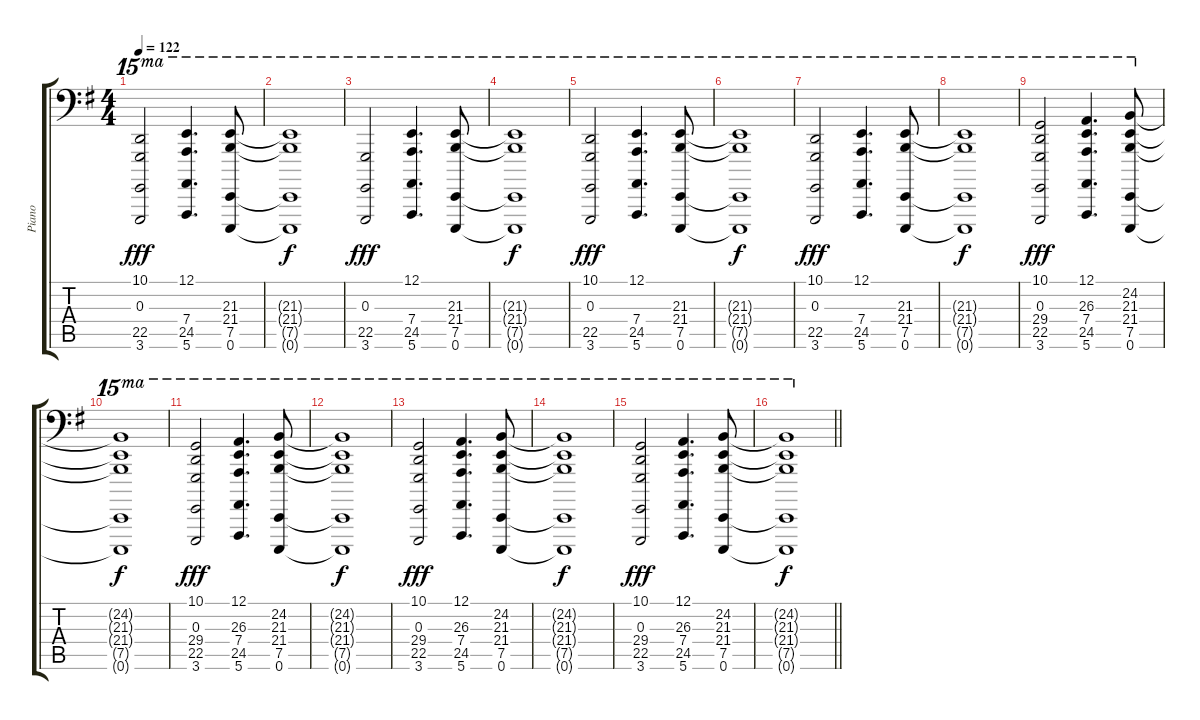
\track ("Piano" "Piano") {instrument acousticgrandpiano}
\staff {score tabs}
\tuning (E3 B2 G2 D2 A1 E1) {hide}
\ts (4 4)
\tempo 122
\clef f4
\ks g
(10.1 0.3 22.5 3.6).2{ot 15ma dy fff} (12.1 7.4 24.5 5.6).4{d ot 15ma} (21.3 21.4 7.5 0.6).8{ot 15ma} |
(21.3{t} 21.4{t} 7.5{t} 0.6{t}).1{ot 15ma dy f} |
(0.3 22.5 3.6).2{ot 15ma dy fff} (12.1 7.4 24.5 5.6).4{d ot 15ma} (21.3 21.4 7.5 0.6).8{ot 15ma} |
(21.3{t} 21.4{t} 7.5{t} 0.6{t}).1{ot 15ma dy f} |
(10.1 0.3 22.5 3.6).2{ot 15ma dy fff} (12.1 7.4 24.5 5.6).4{d ot 15ma} (21.3 21.4 7.5 0.6).8{ot 15ma} |
(21.3{t} 21.4{t} 7.5{t} 0.6{t}).1{ot 15ma dy f} |
(10.1 0.3 22.5 3.6).2{ot 15ma dy fff} (12.1 7.4 24.5 5.6).4{d ot 15ma} (21.3 21.4 7.5 0.6).8{ot 15ma} |
(21.3{t} 21.4{t} 7.5{t} 0.6{t}).1{ot 15ma dy f} |
(10.1 0.3 29.4 22.5 3.6).2{ot 15ma dy fff} (12.1 26.3 7.4 24.5 5.6).4{d ot 15ma} (24.2 21.3 21.4 7.5 0.6).8{ot 15ma} |
(24.2{t} 21.3{t} 21.4{t} 7.5{t} 0.6{t}).1{ot 15ma dy f} |
(10.1 0.3 29.4 22.5 3.6).2{ot 15ma dy fff} (12.1 26.3 7.4 24.5 5.6).4{d ot 15ma} (24.2 21.3 21.4 7.5 0.6).8{ot 15ma} |
(24.2{t} 21.3{t} 21.4{t} 7.5{t} 0.6{t}).1{ot 15ma dy f} |
(10.1 0.3 29.4 22.5 3.6).2{ot 15ma dy fff} (12.1 26.3 7.4 24.5 5.6).4{d ot 15ma} (24.2 21.3 21.4 7.5 0.6).8{ot 15ma} |
(24.2{t} 21.3{t} 21.4{t} 7.5{t} 0.6{t}).1{ot 15ma dy f} |
(10.1 0.3 29.4 22.5 3.6).2{ot 15ma dy fff} (12.1 26.3 7.4 24.5 5.6).4{d ot 15ma} (24.2 21.3 21.4 7.5 0.6).8{ot 15ma} |
\barLineRight lightlight
(24.2{t} 21.3{t} 21.4{t} 7.5{t} 0.6{t}).1{ot 15ma dy f}
